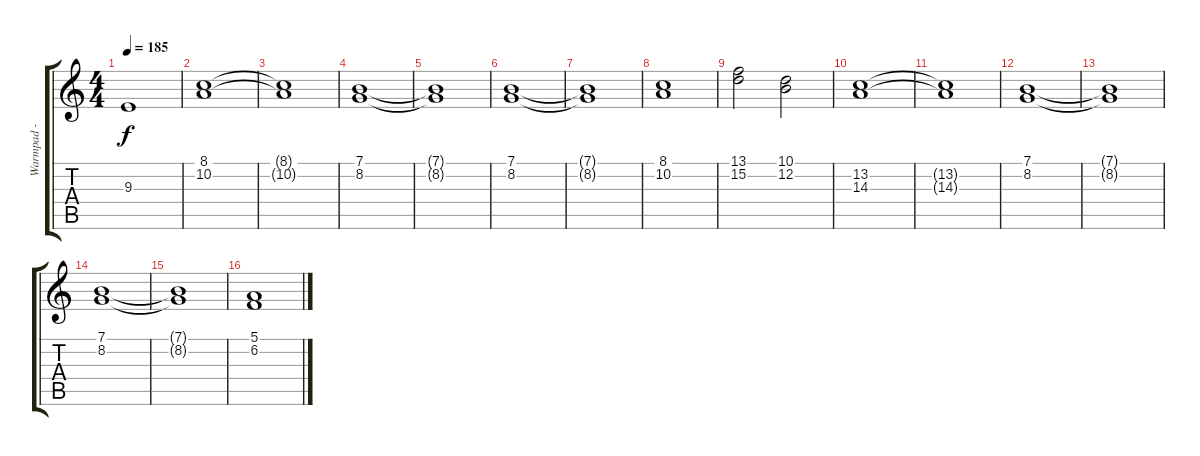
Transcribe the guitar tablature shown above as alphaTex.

\track ("Warmpad -" "Warmpad -") {instrument pad2warm}
\staff {score tabs}
\tuning (E4 B3 G3 D3 A2 E2) {hide}
\ts (4 4)
\tempo 185
\clef g2
\ks c
9.3.1{dy f} |
(8.1 10.2).1 |
(8.1{t} 10.2{t}).1 |
(7.1 8.2).1 |
(7.1{t} 8.2{t}).1 |
(7.1 8.2).1 |
(7.1{t} 8.2{t}).1 |
(8.1 10.2).1 |
(13.1 15.2).2 (10.1 12.2).2 |
(13.2 14.3).1 |
(13.2{t} 14.3{t}).1 |
(7.1 8.2).1 |
(7.1{t} 8.2{t}).1 |
(7.1 8.2).1 |
(7.1{t} 8.2{t}).1 |
(5.1 6.2).1
